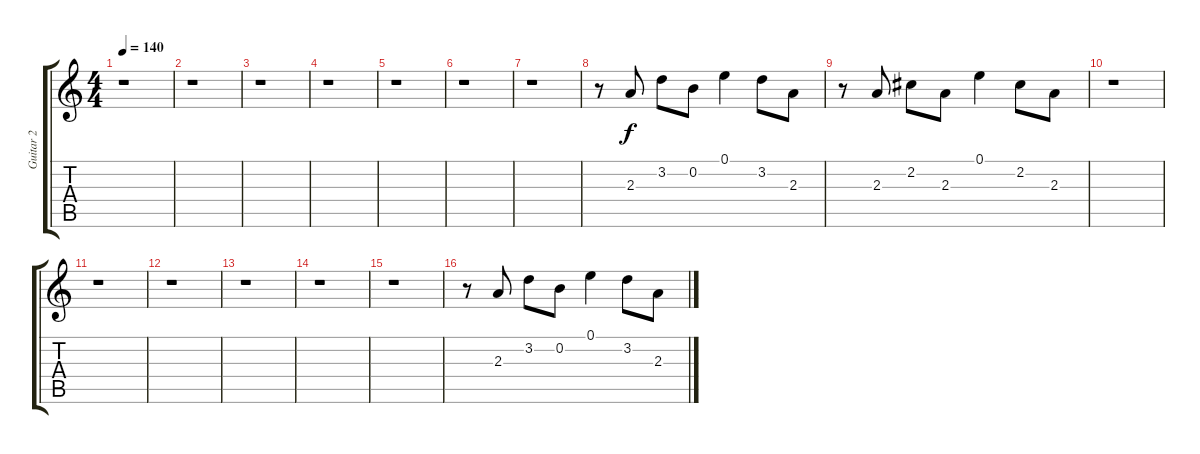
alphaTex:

\track ("Guitar 2" "Guitar 2") {instrument acousticguitarsteel}
\staff {score tabs}
\tuning (E4 B3 G3 D3 A2 E2) {hide}
\ts (4 4)
\tempo 140
\clef g2
\ks c
r.1{dy f} |
r.1 |
r.1 |
r.1 |
r.1 |
r.1 |
r.1 |
r.8 2.3.8 3.2.8 0.2.8 0.1.4 3.2.8 2.3.8 |
r.8 2.3.8 2.2.8 2.3.8 0.1.4 2.2.8 2.3.8 |
r.1 |
r.1 |
r.1 |
r.1 |
r.1 |
r.1 |
r.8 2.3.8 3.2.8 0.2.8 0.1.4 3.2.8 2.3.8
